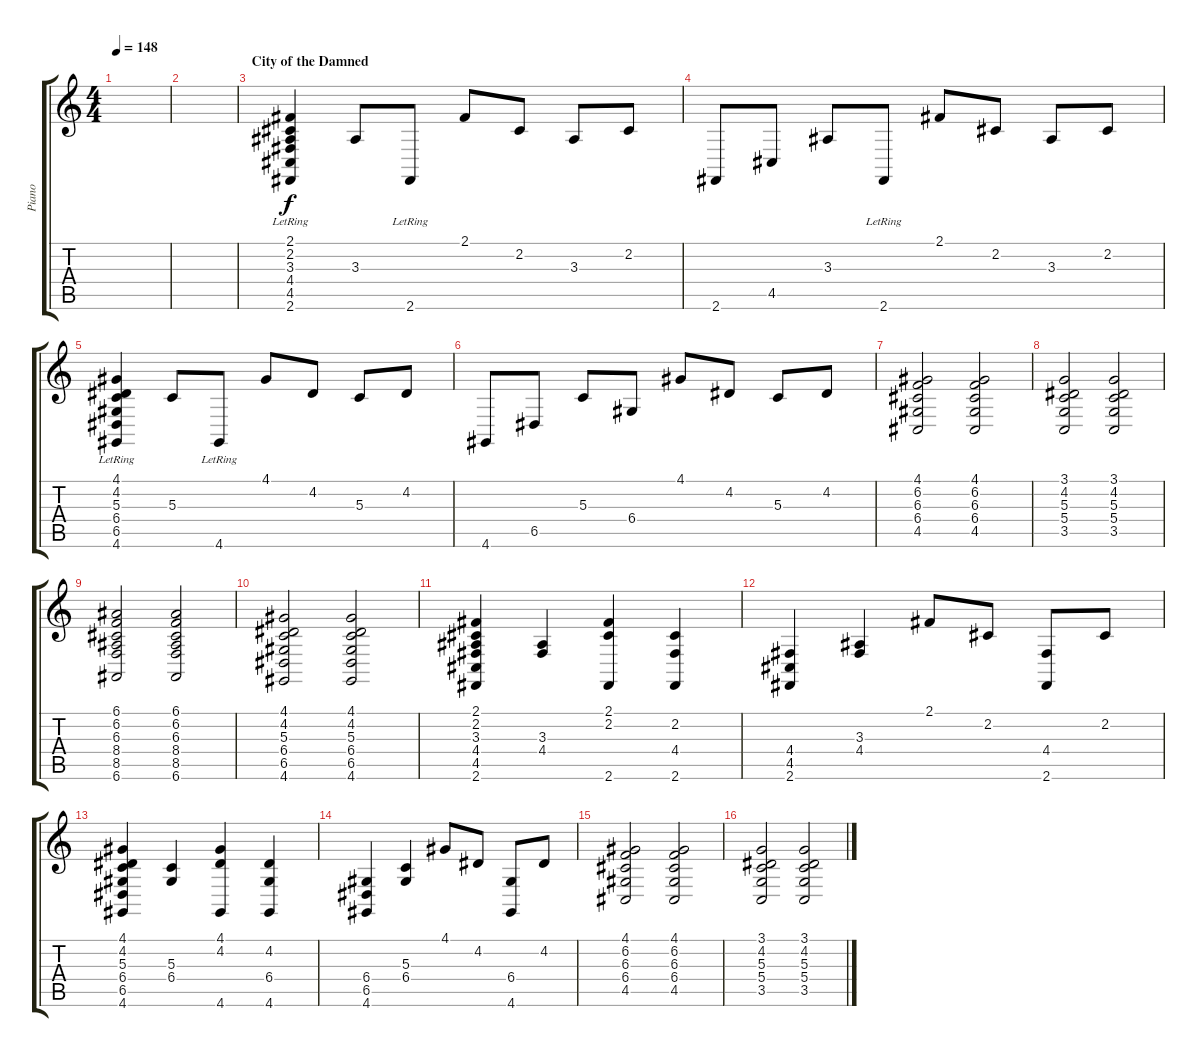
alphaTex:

\track ("Piano" "Piano") {instrument acousticgrandpiano}
\staff {score tabs}
\tuning (E4 B3 G3 D3 A2 E2) {hide}
\ts (4 4)
\tempo 148
\clef g2
\ks c
|
|
\section ("" "City of the Damned")
(2.1 2.2 3.3 4.4 4.5 2.6{lr}).4 3.3.8 2.6{lr}.8 2.1.8 2.2.8 3.3.8 2.2.8 |
2.6.8 4.5.8 3.3.8 2.6{lr}.8 2.1.8 2.2.8 3.3.8 2.2.8 |
(4.1 4.2 5.3 6.4 6.5 4.6{lr}).4 5.3.8 4.6{lr}.8 4.1.8 4.2.8 5.3.8 4.2.8 |
4.6.8 6.5.8 5.3.8 6.4.8 4.1.8 4.2.8 5.3.8 4.2.8 |
(4.1 6.2 6.3 6.4 4.5).2{volume 11 balance 3} (4.1 6.2 6.3 6.4 4.5).2 |
(3.1 4.2 5.3 5.4 3.5).2 (3.1 4.2 5.3 5.4 3.5).2 |
(6.1 6.2 6.3 8.4 8.5 6.6).2 (6.1 6.2 6.3 8.4 8.5 6.6).2 |
(4.1 4.2 5.3 6.4 6.5 4.6).2 (4.1 4.2 5.3 6.4 6.5 4.6).2 |
(2.1 2.2 3.3 4.4 4.5 2.6).4{volume 14 balance 8} (3.3 4.4).4 (2.1 2.2 2.6).4 (2.2 4.4 2.6).4 |
(4.4 4.5 2.6).4 (3.3 4.4).4 2.1.8 2.2.8 (4.4 2.6).8 2.2.8 |
(4.1 4.2 5.3 6.4 6.5 4.6).4 (5.3 6.4).4 (4.1 4.2 4.6).4 (4.2 6.4 4.6).4 |
(6.4 6.5 4.6).4 (5.3 6.4).4 4.1.8 4.2.8 (6.4 4.6).8 4.2.8 |
(4.1 6.2 6.3 6.4 4.5).2{volume 10 balance 3} (4.1 6.2 6.3 6.4 4.5).2 |
(3.1 4.2 5.3 5.4 3.5).2 (3.1 4.2 5.3 5.4 3.5).2
